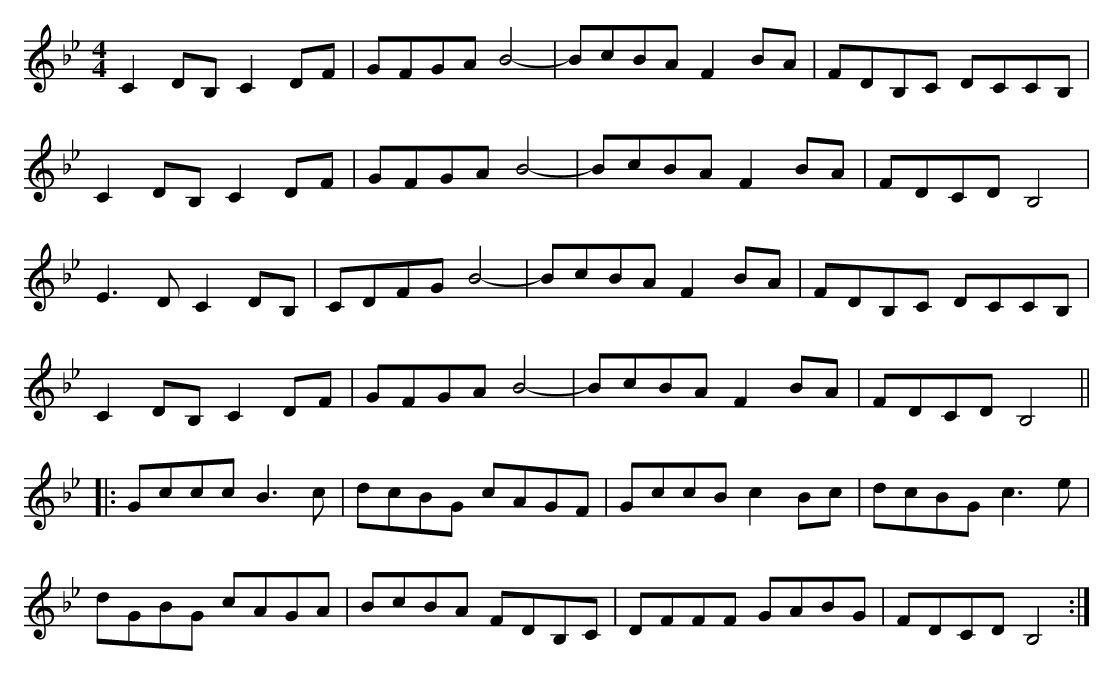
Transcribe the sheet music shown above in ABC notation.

X:1
M:4/4
K:Cdor
C2DB,C2DF|GFGAB4-|BcBA F2BA|FDB,C DCCB,|
C2DB,C2DF|GFGAB4-|BcBA F2BA|FDCDB,4|
E3D C2DB,|CDFGB4-|BcBA F2BA|FDB,C DCCB,|
C2DB,C2DF|GFGAB4-|BcBA F2BA|FDCDB,4||
|:Gccc B3c|dcBG cAGF|GccB c2Bc|dcBG c3e|
dGBG cAGA|BcBA FDB,C|DFFF GABG|FDCD B,4:|
